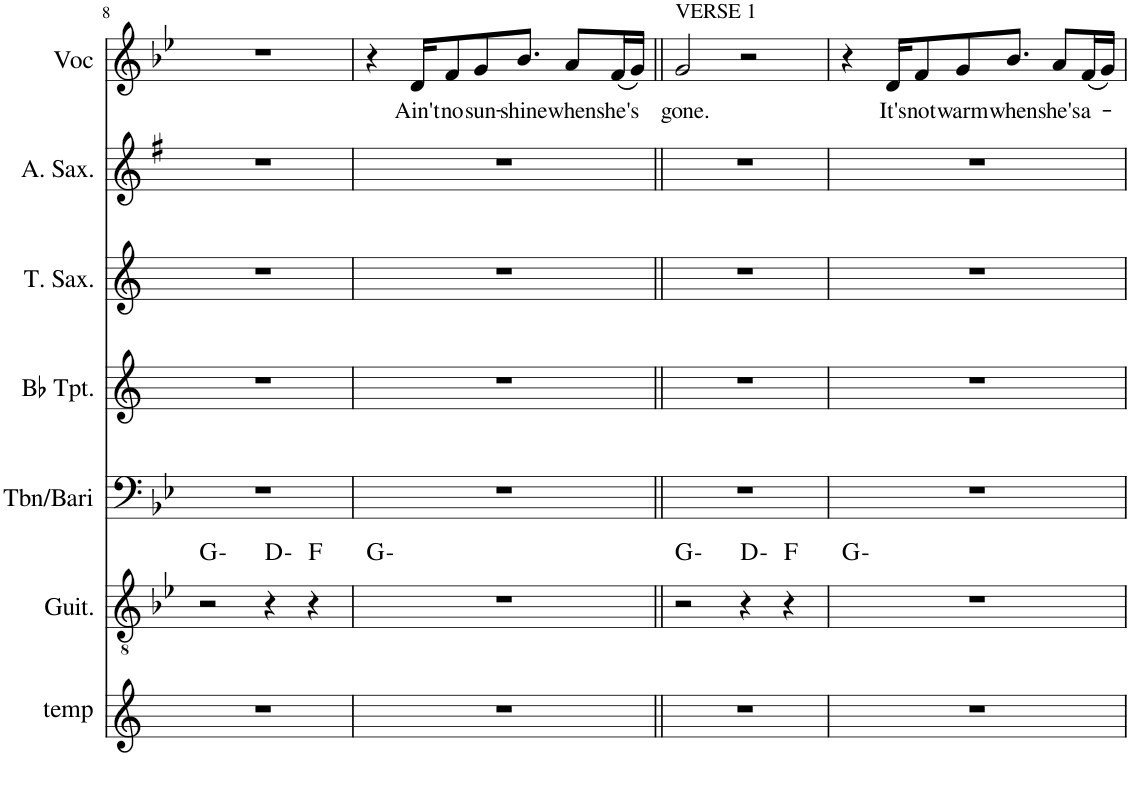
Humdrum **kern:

**kern	**kern	**harte	**kern	**kern	**kern	**kern	**kern	**text
*part7	*part6	*part6	*part5	*part4	*part3	*part2	*part1	*part1
*staff7	*staff6	*	*staff5	*staff4	*staff3	*staff2	*staff1	*staff1
*I"temp	*I"Guitar	*	*I"Tbn/Bari	*I"Bb Trumpet	*I"Tenor	*I"Alto	*I"Voc	*
*I'temp	*I'Guit.	*	*I'Tbn/Bari	*I'Bb Tpt.	*	*	*I'Voc	*
!!LO:PB:g=z
*clefG2	*clefGv2	*	*clefF4	*clefG2	*clefG2	*clefG2	*clefG2	*
*Trd8c14	*	*	*	*Trd1c2	*Trd8c14	*Trd5c9	*	*
*k[]	*k[b-e-]	*	*k[b-e-]	*k[]	*k[]	*k[f#]	*k[b-e-]	*
*M4/4	*M4/4	*	*M4/4	*M4/4	*M4/4	*M4/4	*M4/4	*
=8	=8	=8	=8	=8	=8	=8	=8	=8
1r	2r	G:min	1r	1r	1r	1r	1r	.
.	4r	D:min	.	.	.	.	.	.
.	4r	F:maj	.	.	.	.	.	.
=9	=9	=9	=9	=9	=9	=9	=9	=9
1r	1r	G:min	1r	1r	1r	1r	4r	.
!	!	!	!	!	!	!	!	!LO:LY:b
.	.	.	.	.	.	.	16d/KL	Ain't
!	!	!	!	!	!	!	!	!LO:LY:b
.	.	.	.	.	.	.	8f/	no
!	!	!	!	!	!	!	!	!LO:LY:b
.	.	.	.	.	.	.	8g/	sun-
!	!	!	!	!	!	!	!	!LO:LY:b
.	.	.	.	.	.	.	8.b-/J	-shine
!	!	!	!	!	!	!	!	!LO:LY:b
.	.	.	.	.	.	.	8a/L	when
!	!	!	!	!	!	!	!	!LO:LY:b
.	.	.	.	.	.	.	(16f/L	she's
.	.	.	.	.	.	.	16g/JJ)	.
=10||	=10||	=10||	=10||	=10||	=10||	=10||	=10||	=10||
!	!	!	!	!	!	!	!LO:TX:a:t=VERSE 1	!
!	!	!	!	!	!	!	!	!LO:LY:b
1r	2r	G:min	1r	1r	1r	1r	2g/	gone.
.	4r	D:min	.	.	.	.	2r	.
.	4r	F:maj	.	.	.	.	.	.
=11	=11	=11	=11	=11	=11	=11	=11	=11
1r	1r	G:min	1r	1r	1r	1r	4r	.
!	!	!	!	!	!	!	!	!LO:LY:b
.	.	.	.	.	.	.	16d/KL	It's
!	!	!	!	!	!	!	!	!LO:LY:b
.	.	.	.	.	.	.	8f/	not
!	!	!	!	!	!	!	!	!LO:LY:b
.	.	.	.	.	.	.	8g/	warm
!	!	!	!	!	!	!	!	!LO:LY:b
.	.	.	.	.	.	.	8.b-/J	when
!	!	!	!	!	!	!	!	!LO:LY:b
.	.	.	.	.	.	.	8a/L	she's
!	!	!	!	!	!	!	!	!LO:LY:b
.	.	.	.	.	.	.	(16f/L	a-
.	.	.	.	.	.	.	16g/JJ)	.
=	=	=	=	=	=	=	=	=
*-	*-	*-	*-	*-	*-	*-	*-	*-
